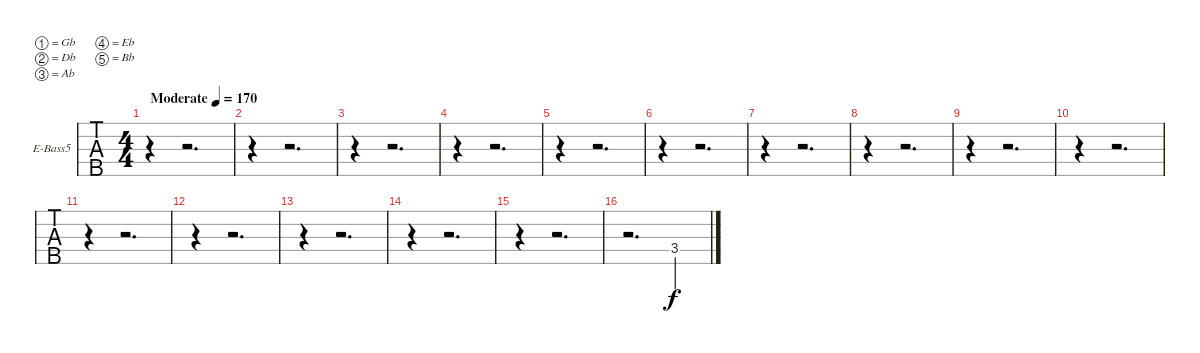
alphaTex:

\bracketExtendMode groupsimilarinstruments
\firstSystemTrackNameOrientation horizontal
\otherSystemsTrackNameOrientation horizontal
\track ("Иван Изотов" "E-Bass5") {instrument electricbasspick}
\staff {tabs}
\tuning (Gb2 Db2 Ab1 Eb1 Bb0)
\ts (4 4)
\beaming (8 2 2 2 2)
\tempo (170 "Moderate")
\clef f4
\ks c
r.4{dy f instrument electricbasspick} r.2{d} |
r.4 r.2{d} |
r.4 r.2{d} |
r.4 r.2{d} |
r.4 r.2{d} |
r.4 r.2{d} |
r.4 r.2{d} |
r.4 r.2{d} |
r.4 r.2{d} |
r.4 r.2{d} |
r.4 r.2{d} |
r.4 r.2{d} |
r.4 r.2{d} |
r.4 r.2{d} |
r.4 r.2{d} |
r.2{d} 3.4.4
